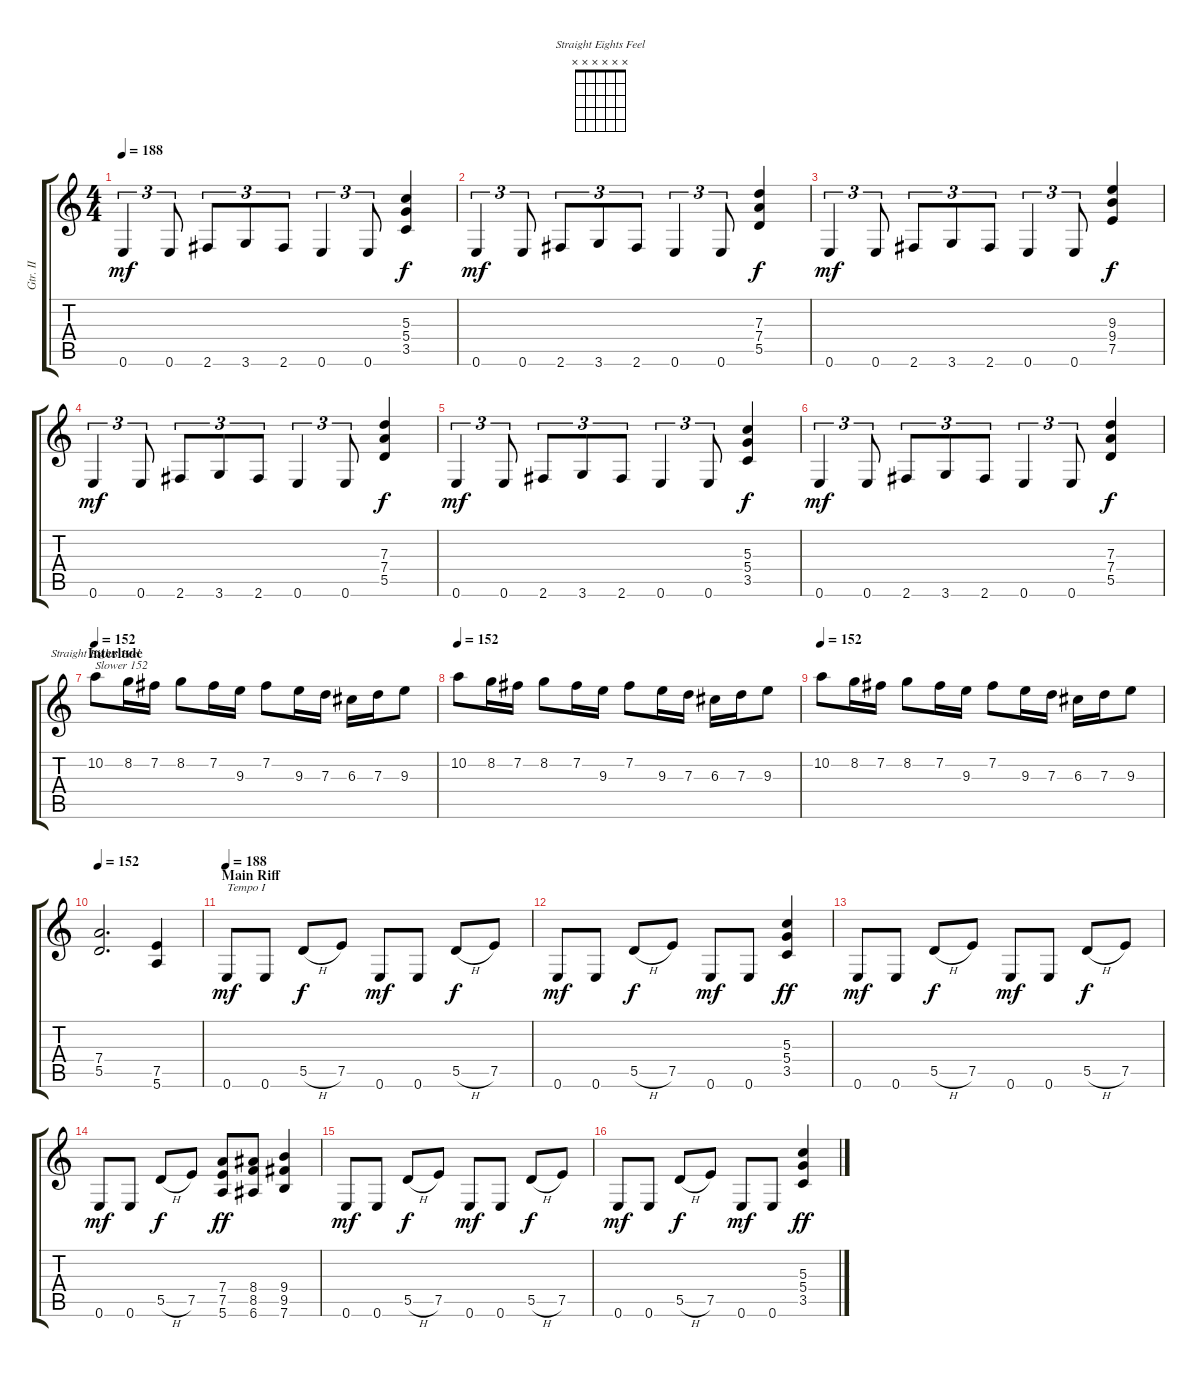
\track ("Gtr. II" "Gtr. II") {instrument overdrivenguitar}
\staff {score tabs}
\tuning (E4 B3 G3 D3 A2 E2) {hide}
\chord ("Straight Eights Feel" x x x x x x)
\ts (4 4)
\tempo 188
\clef g2
\ks c
0.6.4{tu (3 2) dy mf} 0.6.8{tu (3 2)} 2.6.8{tu (3 2)} 3.6.8{tu (3 2)} 2.6.8{tu (3 2)} 0.6.4{tu (3 2)} 0.6.8{tu (3 2)} (5.3 5.4 3.5).4{dy f} |
0.6.4{tu (3 2) dy mf} 0.6.8{tu (3 2)} 2.6.8{tu (3 2)} 3.6.8{tu (3 2)} 2.6.8{tu (3 2)} 0.6.4{tu (3 2)} 0.6.8{tu (3 2)} (7.3 7.4 5.5).4{dy f} |
0.6.4{tu (3 2) dy mf} 0.6.8{tu (3 2)} 2.6.8{tu (3 2)} 3.6.8{tu (3 2)} 2.6.8{tu (3 2)} 0.6.4{tu (3 2)} 0.6.8{tu (3 2)} (9.3 9.4 7.5).4{dy f} |
0.6.4{tu (3 2) dy mf} 0.6.8{tu (3 2)} 2.6.8{tu (3 2)} 3.6.8{tu (3 2)} 2.6.8{tu (3 2)} 0.6.4{tu (3 2)} 0.6.8{tu (3 2)} (7.3 7.4 5.5).4{dy f} |
0.6.4{tu (3 2) dy mf} 0.6.8{tu (3 2)} 2.6.8{tu (3 2)} 3.6.8{tu (3 2)} 2.6.8{tu (3 2)} 0.6.4{tu (3 2)} 0.6.8{tu (3 2)} (5.3 5.4 3.5).4{dy f} |
0.6.4{tu (3 2) dy mf} 0.6.8{tu (3 2)} 2.6.8{tu (3 2)} 3.6.8{tu (3 2)} 2.6.8{tu (3 2)} 0.6.4{tu (3 2)} 0.6.8{tu (3 2)} (7.3 7.4 5.5).4{dy f} |
\section ("" "Interlude")
\tempo 152
10.2.8{ch "Straight Eights Feel" txt "Slower 152" balance 8} 8.2.16 7.2.16 8.2.8 7.2.16 9.3.16 7.2.8 9.3.16 7.3.16 6.3.16 7.3.16 9.3.8 |
\tempo 152
10.2.8{balance 8} 8.2.16 7.2.16 8.2.8 7.2.16 9.3.16 7.2.8 9.3.16 7.3.16 6.3.16 7.3.16 9.3.8 |
\tempo 152
10.2.8{balance 8} 8.2.16 7.2.16 8.2.8 7.2.16 9.3.16 7.2.8 9.3.16 7.3.16 6.3.16 7.3.16 9.3.8 |
\tempo 152
(7.4 5.5).2{d balance 14} (7.5 5.6).4 |
\section ("" "Main Riff")
\tempo 188
0.6.8{txt "Tempo I" dy mf} 0.6.8 5.5{h}.8{dy f} 7.5.8 0.6.8{dy mf} 0.6.8 5.5{h}.8{dy f} 7.5.8 |
0.6.8{dy mf} 0.6.8 5.5{h}.8{dy f} 7.5.8 0.6.8{dy mf} 0.6.8 (5.3 5.4 3.5).4{dy ff} |
0.6.8{dy mf} 0.6.8 5.5{h}.8{dy f} 7.5.8 0.6.8{dy mf} 0.6.8 5.5{h}.8{dy f} 7.5.8 |
0.6.8{dy mf} 0.6.8 5.5{h}.8{dy f} 7.5.8 (7.4 7.5 5.6).8{dy ff} (8.4 8.5 6.6).8 (9.4 9.5 7.6).4 |
0.6.8{dy mf} 0.6.8 5.5{h}.8{dy f} 7.5.8 0.6.8{dy mf} 0.6.8 5.5{h}.8{dy f} 7.5.8 |
0.6.8{dy mf} 0.6.8 5.5{h}.8{dy f} 7.5.8 0.6.8{dy mf} 0.6.8 (5.3 5.4 3.5).4{dy ff}
